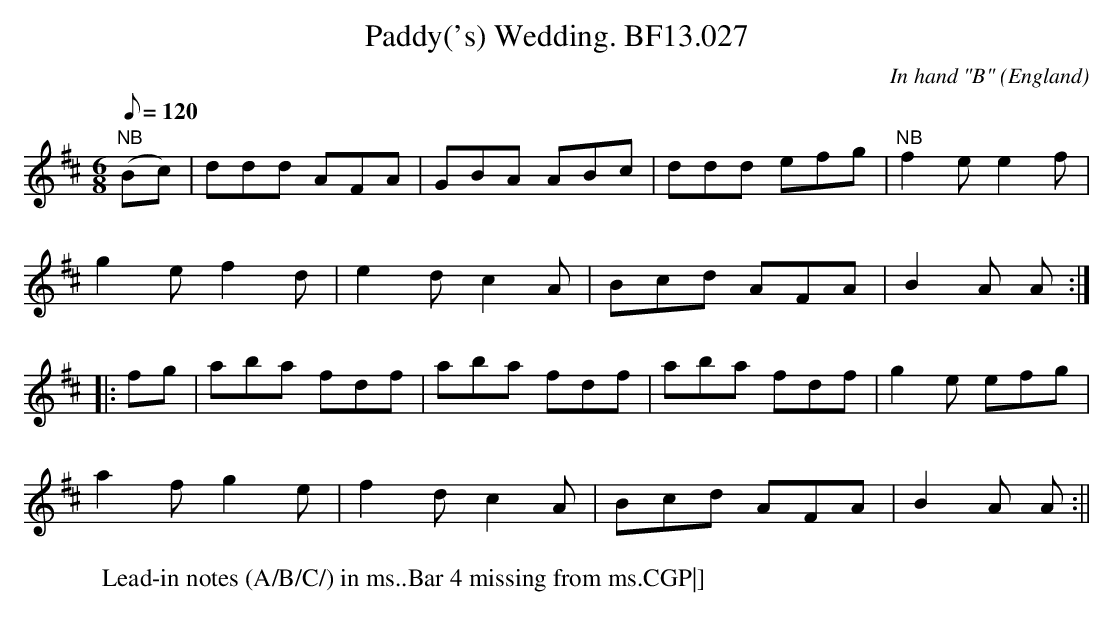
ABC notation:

X:1
T:Paddy('s) Wedding. BF13.027
M:6/8
L:1/8
Q:120
C:In hand "B"
O:England
K:DMajor
"NB"(Bc)|ddd AFA|GBA ABc|ddd efg|"NB"f2e e2f|!
g2ef2d|e2dc2A|Bcd AFA|B2A A:|!
|:fg|aba fdf|aba fdf|aba fdf|g2 e efg|!
a2fg2e|f2dc2A|Bcd AFA|B2A A:||
W:Lead-in notes (A/B/C/) in ms..Bar 4 missing from ms.CGP|]
